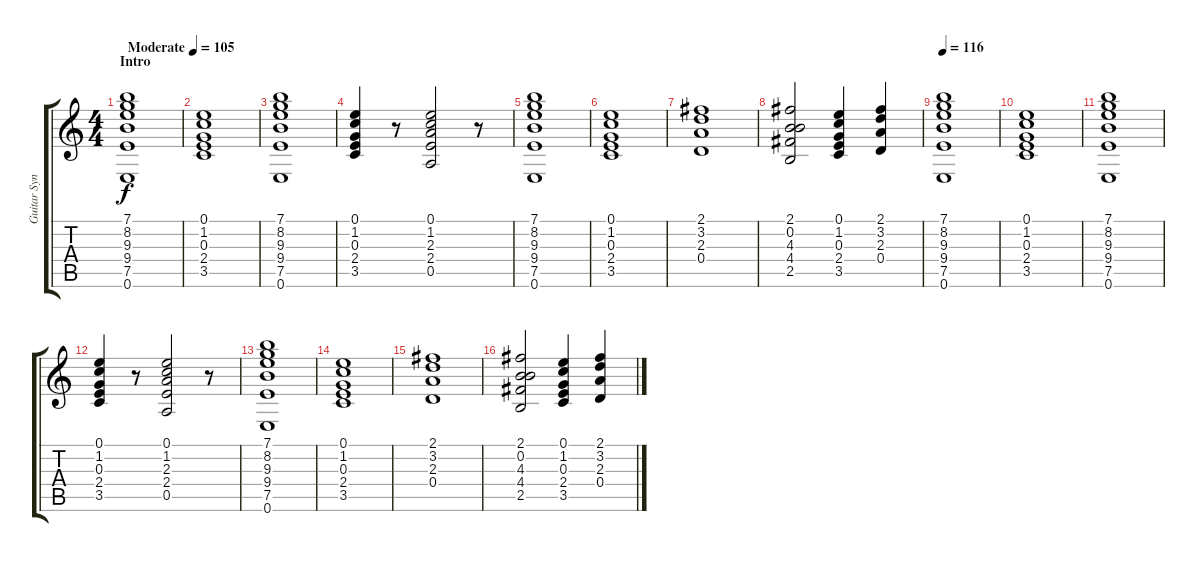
\track ("Guitar Synth" "Guitar Syn") {instrument overdrivenguitar}
\staff {score tabs}
\tuning (E4 B3 G3 D3 A2 E2) {hide}
\ts (4 4)
\section ("" "Intro")
\tempo (105 "Moderate")
\clef g2
\ks c
(7.1 8.2 9.3 9.4 7.5 0.6).1{dy f instrument overdrivenguitar} |
(0.1 1.2 0.3 2.4 3.5).1 |
(7.1 8.2 9.3 9.4 7.5 0.6).1 |
(0.1 1.2 0.3 2.4 3.5).4 r.8 (0.1 1.2 2.3 2.4 0.5).2 r.8 |
(7.1 8.2 9.3 9.4 7.5 0.6).1 |
(0.1 1.2 0.3 2.4 3.5).1 |
(2.1 3.2 2.3 0.4).1 |
(2.1 0.2 4.3 4.4 2.5).2 (0.1 1.2 0.3 2.4 3.5).4 (2.1 3.2 2.3 0.4).4 |
\tempo 116
(7.1 8.2 9.3 9.4 7.5 0.6).1 |
(0.1 1.2 0.3 2.4 3.5).1 |
(7.1 8.2 9.3 9.4 7.5 0.6).1 |
(0.1 1.2 0.3 2.4 3.5).4 r.8 (0.1 1.2 2.3 2.4 0.5).2 r.8 |
(7.1 8.2 9.3 9.4 7.5 0.6).1 |
(0.1 1.2 0.3 2.4 3.5).1 |
(2.1 3.2 2.3 0.4).1 |
(2.1 0.2 4.3 4.4 2.5).2 (0.1 1.2 0.3 2.4 3.5).4 (2.1 3.2 2.3 0.4).4
